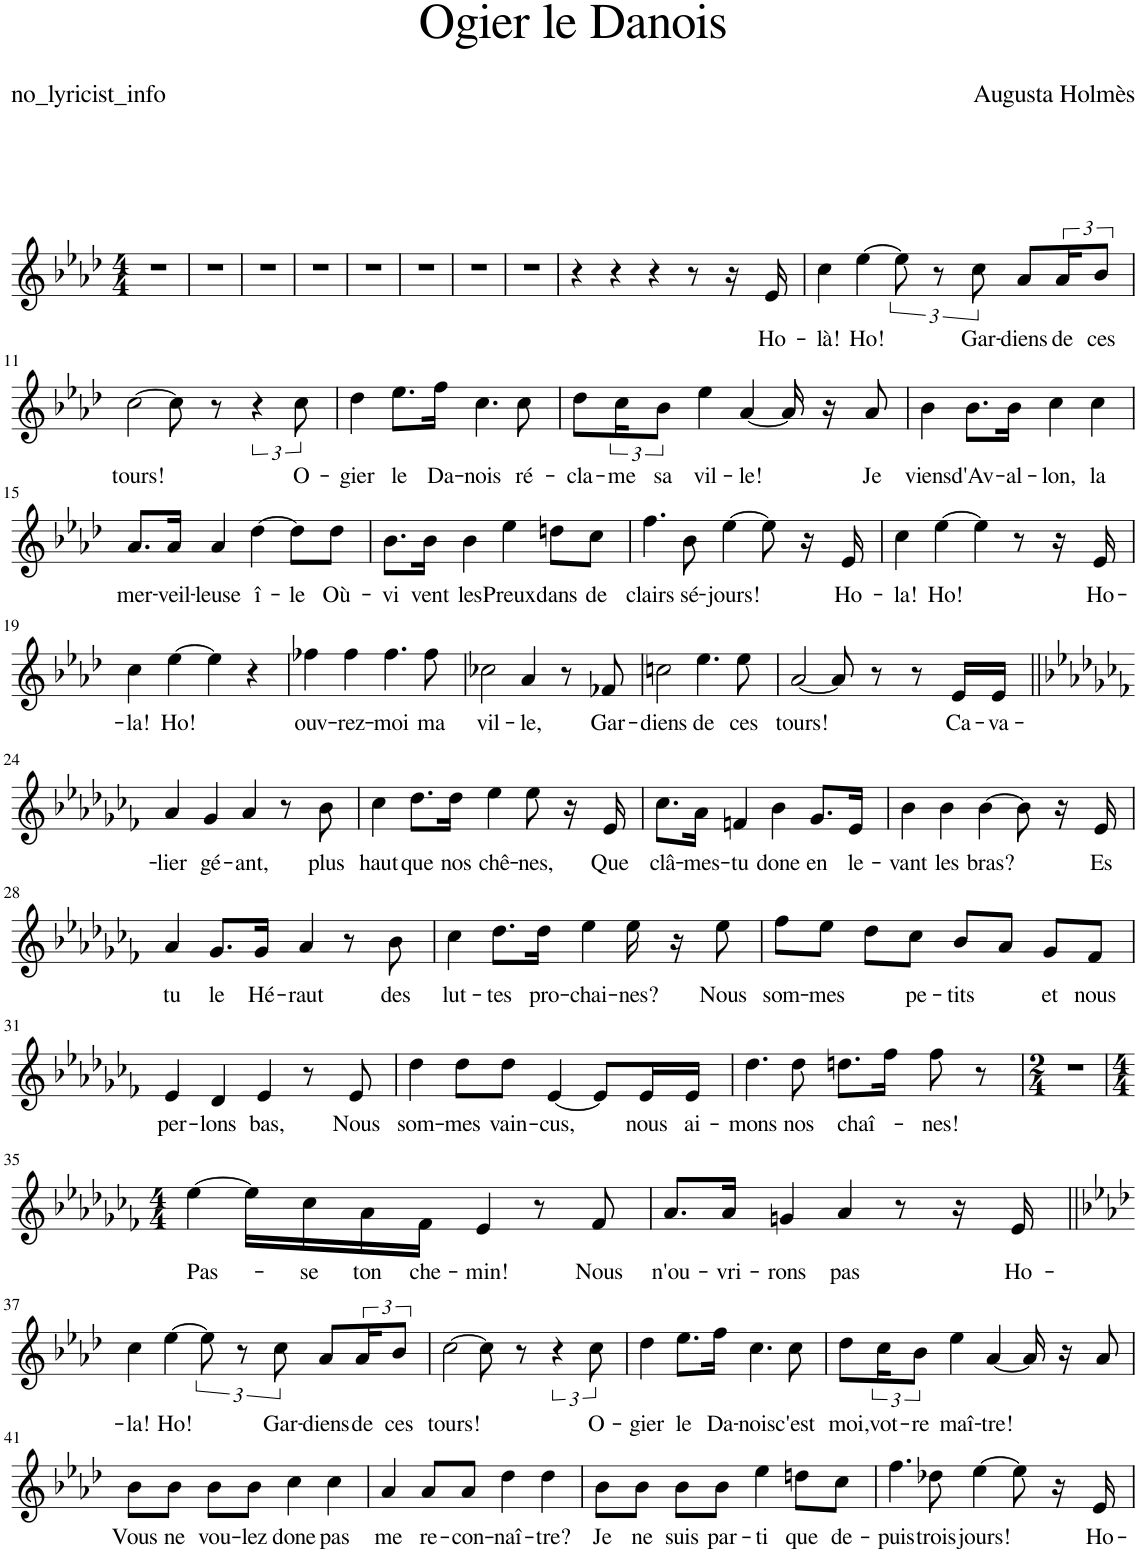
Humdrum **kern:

**kern	**text
*part1	*part1
*staff1	*staff1
*I"Piano	*
*I'Pno	*
*clefG2	*
*k[b-e-a-d-]	*
*M4/4	*
=1	=1
1r	.
=2	=2
1r	.
=3	=3
1r	.
=4	=4
1r	.
=5	=5
1r	.
=6	=6
1r	.
=7	=7
1r	.
=8	=8
1r	.
=9	=9
4r	.
4r	.
4r	.
8r	.
16r	.
!	!LO:LY:b
16e-/	Ho-
=10	=10
!	!LO:LY:b
4cc\	-là!
!	!LO:LY:b
[4ee-\	Ho!
12ee-\]	.
12r	.
!	!LO:LY:b
12cc\	Gar-
!	!LO:LY:b
8a-/L	-diens
!	!LO:LY:b
24a-/K	de
!	!LO:LY:b
12b-/J	ces
!!LO:LB:g=z
=11	=11
!	!LO:LY:b
[2cc\	tours!
8cc\]	.
8r	.
6r	.
!	!LO:LY:b
12cc\	O-
=12	=12
!	!LO:LY:b
4dd-\	-gier
!	!LO:LY:b
8.ee-\L	le
!	!LO:LY:b
16ff\Jk	Da-
!	!LO:LY:b
4.cc\	-nois
!	!LO:LY:b
8cc\	ré-
=13	=13
!	!LO:LY:b
8dd-\L	-cla-
!	!LO:LY:b
24cc\K	-me
!	!LO:LY:b
12b-\J	sa
!	!LO:LY:b
4ee-\	vil-
!	!LO:LY:b
[4a-/	-le!
16a-/]	.
16r	.
!	!LO:LY:b
8a-/	Je
=14	=14
!	!LO:LY:b
4b-\	viens
!	!LO:LY:b
8.b-\L	d'Av-
!	!LO:LY:b
16b-\Jk	-al-
!	!LO:LY:b
4cc\	-lon,
!	!LO:LY:b
4cc\	la
!!LO:LB:g=z
=15	=15
!	!LO:LY:b
8.a-/L	mer-
!	!LO:LY:b
16a-/Jk	-veil-
!	!LO:LY:b
4a-/	-leuse
!	!LO:LY:b
[4dd-\	î-
!	!LO:LY:b
8dd-\L]	-le
!	!LO:LY:b
8dd-\J	Où-
=16	=16
!	!LO:LY:b
8.b-\L	vi
!	!LO:LY:b
16b-\Jk	-vent
!	!LO:LY:b
4b-\	les
!	!LO:LY:b
4ee-\	Preux
!	!LO:LY:b
8ddn\L	dans
!	!LO:LY:b
8cc\J	de
=17	=17
!	!LO:LY:b
4.ff\	clairs
!	!LO:LY:b
8b-\	sé-
!	!LO:LY:b
[4ee-\	-jours!
8ee-\]	.
16r	.
!	!LO:LY:b
16e-/	Ho-
=18	=18
!	!LO:LY:b
4cc\	-la!
!	!LO:LY:b
[4ee-\	Ho!
4ee-\]	.
8r	.
16r	.
!	!LO:LY:b
16e-/	Ho-
!!LO:LB:g=z
=19	=19
!	!LO:LY:b
4cc\	-la!
!	!LO:LY:b
[4ee-\	Ho!
4ee-\]	.
4r	.
=20	=20
!	!LO:LY:b
4ff-X\	ouv-
!	!LO:LY:b
4ff-\	-rez-
!	!LO:LY:b
4.ff-\	-moi
!	!LO:LY:b
8ff-\	ma
=21	=21
!	!LO:LY:b
2cc-X\	vil-
!	!LO:LY:b
4a-/	-le,
8r	.
!	!LO:LY:b
8f-X/	Gar-
=22	=22
!	!LO:LY:b
2ccn\	-diens
!	!LO:LY:b
4.ee-\	de
!	!LO:LY:b
8ee-\	ces
=23	=23
!	!LO:LY:b
[2a-/	tours!
8a-/]	.
8r	.
8r	.
!	!LO:LY:b
16e-/LL	Ca-
!	!LO:LY:b
16e-/JJ	-va-
!!LO:LB:g=z
=24||	=24||
*k[b-e-a-d-g-c-f-]	*
!	!LO:LY:b
4a-/	-lier
!	!LO:LY:b
4g-/	gé-
!	!LO:LY:b
4a-/	-ant,
8r	.
!	!LO:LY:b
8b-\	plus
=25	=25
!	!LO:LY:b
4cc-\	haut
!	!LO:LY:b
8.dd-\L	que
!	!LO:LY:b
16dd-\Jk	nos
!	!LO:LY:b
4ee-\	chê-
!	!LO:LY:b
8ee-\	-nes,
16r	.
!	!LO:LY:b
16e-/	Que
=26	=26
!	!LO:LY:b
8.cc-\L	clâ-
!	!LO:LY:b
16a-\Jk	-mes-
!	!LO:LY:b
4fn/	-tu
!	!LO:LY:b
4b-\	done
!	!LO:LY:b
8.g-/L	en
!	!LO:LY:b
16e-/Jk	le-
=27	=27
!	!LO:LY:b
4b-\	-vant
!	!LO:LY:b
4b-\	les
!	!LO:LY:b
[4b-\	bras?
8b-\]	.
16r	.
!	!LO:LY:b
16e-/	Es
!!LO:LB:g=z
=28	=28
!	!LO:LY:b
4a-/	tu
!	!LO:LY:b
8.g-/L	le
!	!LO:LY:b
16g-/Jk	Hé-
!	!LO:LY:b
4a-/	-raut
8r	.
!	!LO:LY:b
8b-\	des
=29	=29
!	!LO:LY:b
4cc-\	lut-
!	!LO:LY:b
8.dd-\L	-tes
!	!LO:LY:b
16dd-\Jk	pro-
!	!LO:LY:b
4ee-\	-chai-
!	!LO:LY:b
16ee-\	-nes?
16r	.
!	!LO:LY:b
8ee-\	Nous
=30	=30
!	!LO:LY:b
8ff-\L	som-
!	!LO:LY:b
8ee-\J	-mes
8dd-\L	.
!	!LO:LY:b
8cc-\J	pe-
!	!LO:LY:b
8b-/L	-tits
8a-/J	.
!	!LO:LY:b
8g-/L	et
!	!LO:LY:b
8f-/J	nous
!!LO:LB:g=z
=31	=31
!	!LO:LY:b
4e-/	per-
!	!LO:LY:b
4d-/	-lons
!	!LO:LY:b
4e-/	bas,
8r	.
!	!LO:LY:b
8e-/	Nous
=32	=32
!	!LO:LY:b
4dd-\	som-
!	!LO:LY:b
8dd-\L	-mes
!	!LO:LY:b
8dd-\J	vain-
!	!LO:LY:b
[4e-/	-cus,
8e-/L]	.
!	!LO:LY:b
16e-/L	nous
!	!LO:LY:b
16e-/JJ	ai-
=33	=33
!	!LO:LY:b
4.dd-\	-mons
!	!LO:LY:b
8dd-\	nos
!	!LO:LY:b
8.ddn\L	chaî-
16ff-\Jk	.
!	!LO:LY:b
8ff-\	-nes!
8r	.
=34	=34
*M2/4	*
2r	.
!!LO:LB:g=z
=35	=35
*M4/4	*
!	!LO:LY:b
[4ee-\	Pas-
16ee-\LL]	.
!	!LO:LY:b
16cc-\	-se
!	!LO:LY:b
16a-\	ton
!	!LO:LY:b
16f-\JJ	che-
!	!LO:LY:b
4e-/	-min!
8r	.
!	!LO:LY:b
8f-/	Nous
=36	=36
!	!LO:LY:b
8.a-/L	n'ou-
!	!LO:LY:b
16a-/Jk	-vri-
!	!LO:LY:b
4gn/	-rons
!	!LO:LY:b
4a-/	pas
8r	.
16r	.
!	!LO:LY:b
16e-/	Ho-
!!LO:LB:g=z
=37||	=37||
*k[b-e-a-d-]	*
!	!LO:LY:b
4cc\	-la!
!	!LO:LY:b
[4ee-\	Ho!
12ee-\]	.
12r	.
!	!LO:LY:b
12cc\	Gar-
!	!LO:LY:b
8a-/L	-diens
!	!LO:LY:b
24a-/K	de
!	!LO:LY:b
12b-/J	ces
=38	=38
!	!LO:LY:b
[2cc\	tours!
8cc\]	.
8r	.
6r	.
!	!LO:LY:b
12cc\	O-
=39	=39
!	!LO:LY:b
4dd-\	-gier
!	!LO:LY:b
8.ee-\L	le
!	!LO:LY:b
16ff\Jk	Da-
!	!LO:LY:b
4.cc\	-nois
!	!LO:LY:b
8cc\	c'est
=40	=40
!	!LO:LY:b
8dd-\L	moi,
!	!LO:LY:b
24cc\K	vot-
!	!LO:LY:b
12b-\J	-re
!	!LO:LY:b
4ee-\	maî-
!	!LO:LY:b
[4a-/	-tre!
16a-/]	.
16r	.
8a-/	.
!!LO:LB:g=z
=41	=41
!	!LO:LY:b
8b-\L	Vous
!	!LO:LY:b
8b-\J	ne
!	!LO:LY:b
8b-\L	vou-
!	!LO:LY:b
8b-\J	-lez
!	!LO:LY:b
4cc\	done
!	!LO:LY:b
4cc\	pas
=42	=42
!	!LO:LY:b
4a-/	me
!	!LO:LY:b
8a-/L	re-
!	!LO:LY:b
8a-/J	-con-
!	!LO:LY:b
4dd-\	-naî-
!	!LO:LY:b
4dd-\	-tre?
=43	=43
!	!LO:LY:b
8b-\L	Je
!	!LO:LY:b
8b-\J	ne
!	!LO:LY:b
8b-\L	suis
!	!LO:LY:b
8b-\J	par-
!	!LO:LY:b
4ee-\	-ti
!	!LO:LY:b
8ddn\L	que
!	!LO:LY:b
8cc\J	de-
=44	=44
!	!LO:LY:b
4.ff\	-puis
!	!LO:LY:b
8dd-X\	trois
!	!LO:LY:b
[4ee-\	jours!
8ee-\]	.
16r	.
!	!LO:LY:b
16e-/	Ho-
=	=
*-	*-
